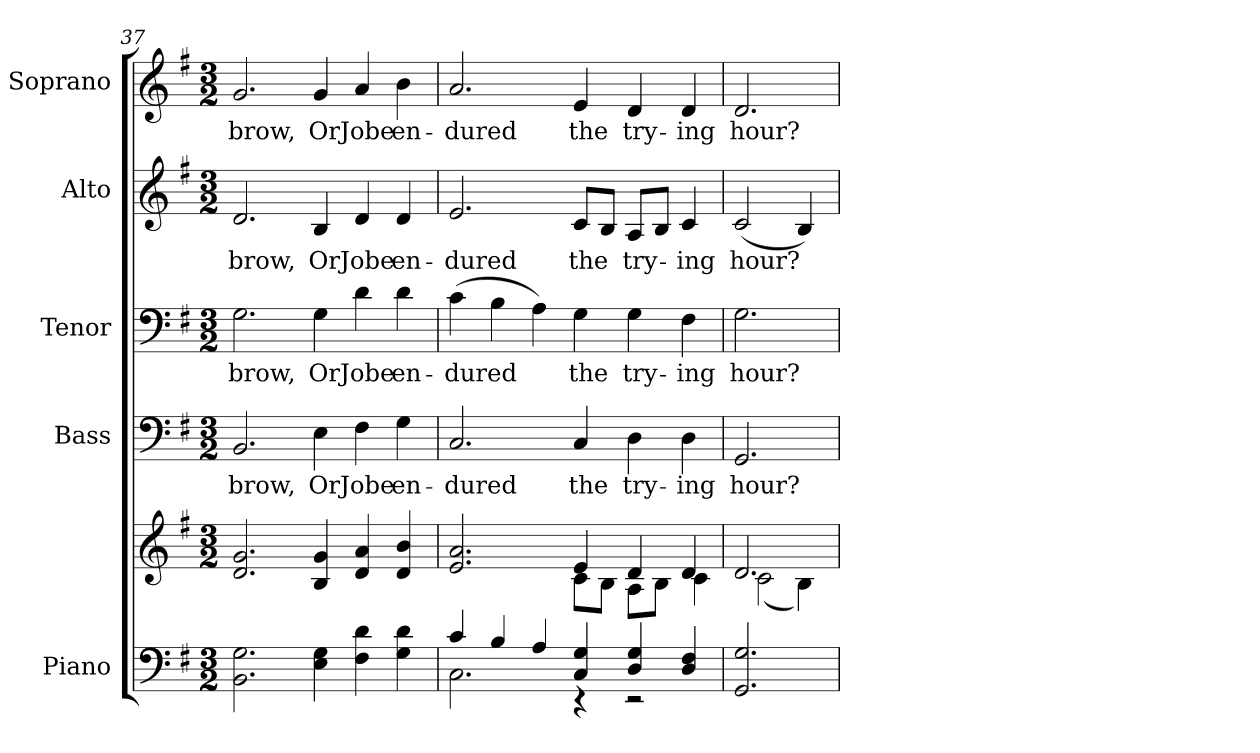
**kern	**kern	**kern	**text	**kern	**text	**kern	**text	**kern	**text
*part5	*part5	*part4	*part4	*part3	*part3	*part2	*part2	*part1	*part1
*staff6	*staff5	*staff4	*staff4	*staff3	*staff3	*staff2	*staff2	*staff1	*staff1
*I"Piano	*	*I"Bass	*	*I"Tenor	*	*I"Alto	*	*I"Soprano	*
*I'Pno.	*	*I'B.	*	*I'T.	*	*I'A.	*	*I'S.	*
!!LO:PB:g=z
*clefF4	*clefG2	*clefF4	*	*clefF4	*	*clefG2	*	*clefG2	*
*k[f#]	*k[f#]	*k[f#]	*	*k[f#]	*	*k[f#]	*	*k[f#]	*
*G:	*G:	*G:	*	*G:	*	*G:	*	*G:	*
*M3/2	*M3/2	*M3/2	*	*M3/2	*	*M3/2	*	*M3/2	*
=37	=37	=37	=37	=37	=37	=37	=37	=37	=37
!	!	!	!LO:LY:b:color=#000000	!	!	!	!	!	!
!	!	!	!	!	!LO:LY:b:color=#000000	!	!	!	!
!	!	!	!	!	!	!	!LO:LY:b:color=#000000	!	!
!	!	!	!	!	!	!	!	!	!LO:LY:b:color=#000000
2.BBi\ 2.Gi	2.di/ 2.gi	2.BBi/	brow,	2.Gi\	brow,	2.di/	brow,	2.gi/	brow,
!	!	!	!LO:LY:b:color=#000000	!	!	!	!	!	!
!	!	!	!	!	!LO:LY:b:color=#000000	!	!	!	!
!	!	!	!	!	!	!	!LO:LY:b:color=#000000	!	!
!	!	!	!	!	!	!	!	!	!LO:LY:b:color=#000000
4Ei\ 4Gi	4Bi/ 4gi	4Ei\	Or	4Gi\	Or	4Bi/	Or	4gi/	Or
!	!	!	!LO:LY:b:color=#000000	!	!	!	!	!	!
!	!	!	!	!	!LO:LY:b:color=#000000	!	!	!	!
!	!	!	!	!	!	!	!LO:LY:b:color=#000000	!	!
!	!	!	!	!	!	!	!	!	!LO:LY:b:color=#000000
4F#i\ 4di	4di/ 4ai	4F#i\	Jobe	4di\	Jobe	4di/	Jobe	4ai/	Jobe
!	!	!	!LO:LY:b:color=#000000	!	!	!	!	!	!
!	!	!	!	!	!LO:LY:b:color=#000000	!	!	!	!
!	!	!	!	!	!	!	!LO:LY:b:color=#000000	!	!
!	!	!	!	!	!	!	!	!	!LO:LY:b:color=#000000
4Gi\ 4di	4di/ 4bi	4Gi\	en-	4di\	en-	4di/	en-	4bi\	en-
=38	=38	=38	=38	=38	=38	=38	=38	=38	=38
*^	*^	*	*	*	*	*	*	*	*
!	!	!	!	!	!LO:LY:b:color=#000000	!	!	!	!	!	!
!	!	!	!	!	!	!	!LO:LY:b:color=#000000	!	!	!	!
!	!	!	!	!	!	!	!	!	!LO:LY:b:color=#000000	!	!
!	!	!	!	!	!	!	!	!	!	!	!LO:LY:b:color=#000000
4ci/	2.Ci\	2.ei/ 2.ai	2ryy	2.Ci/	-dured	(4ci\	-dured	2.ei/	-dured	2.ai/	-dured
4Bi/	.	.	.	.	.	4Bi\	.	.	.	.	.
4Ai/	.	.	4ryy	.	.	4Ai\)	.	.	.	.	.
!	!	!	!	!	!LO:LY:b:color=#000000	!	!	!	!	!	!
!	!	!	!	!	!	!	!LO:LY:b:color=#000000	!	!	!	!
!	!	!	!	!	!	!	!	!	!LO:LY:b:color=#000000	!	!
!	!	!	!	!	!	!	!	!	!	!	!LO:LY:b:color=#000000
4Ci/ 4Gi	4r	4ei/	8ci\L	4Ci/	the	4Gi\	the	8ci/L	the	4ei/	the
.	.	.	8Bi\J	.	.	.	.	8Bi/J	.	.	.
!	!	!	!	!	!LO:LY:b:color=#000000	!	!	!	!	!	!
!	!	!	!	!	!	!	!LO:LY:b:color=#000000	!	!	!	!
!	!	!	!	!	!	!	!	!	!LO:LY:b:color=#000000	!	!
!	!	!	!	!	!	!	!	!	!	!	!LO:LY:b:color=#000000
4Di/ 4Gi	2r	4di/	8Ai\L	4Di\	try-	4Gi\	try-	8Ai/L	try-	4di/	try-
.	.	.	8Bi\J	.	.	.	.	8Bi/J	.	.	.
!	!	!	!	!	!LO:LY:b:color=#000000	!	!	!	!	!	!
!	!	!	!	!	!	!	!LO:LY:b:color=#000000	!	!	!	!
!	!	!	!	!	!	!	!	!	!LO:LY:b:color=#000000	!	!
!	!	!	!	!	!	!	!	!	!	!	!LO:LY:b:color=#000000
4Di/ 4F#i	.	4di/	4ci\	4Di\	-ing	4F#i\	-ing	4ci/	-ing	4di/	-ing
*v	*v	*	*	*	*	*	*	*	*	*	*
!!LO:PB:g=z
=39	=39	=39	=39	=39	=39	=39	=39	=39	=39	=39
!	!	!	!	!LO:LY:b:color=#000000	!	!	!	!	!	!
!	!	!	!	!	!	!LO:LY:b:color=#000000	!	!	!	!
!	!	!	!	!	!	!	!	!LO:LY:b:color=#000000	!	!
!	!	!	!	!	!	!	!	!	!	!LO:LY:b:color=#000000
2.GGi/ 2.Gi	2.di/	(2ci\	2.GGi/	hour?	2.Gi\	hour?	(2ci/	hour?	2.di/	hour?
.	.	4Bi\)	.	.	.	.	4Bi/)	.	.	.
*	*v	*v	*	*	*	*	*	*	*	*
=	=	=	=	=	=	=	=	=	=
*-	*-	*-	*-	*-	*-	*-	*-	*-	*-
